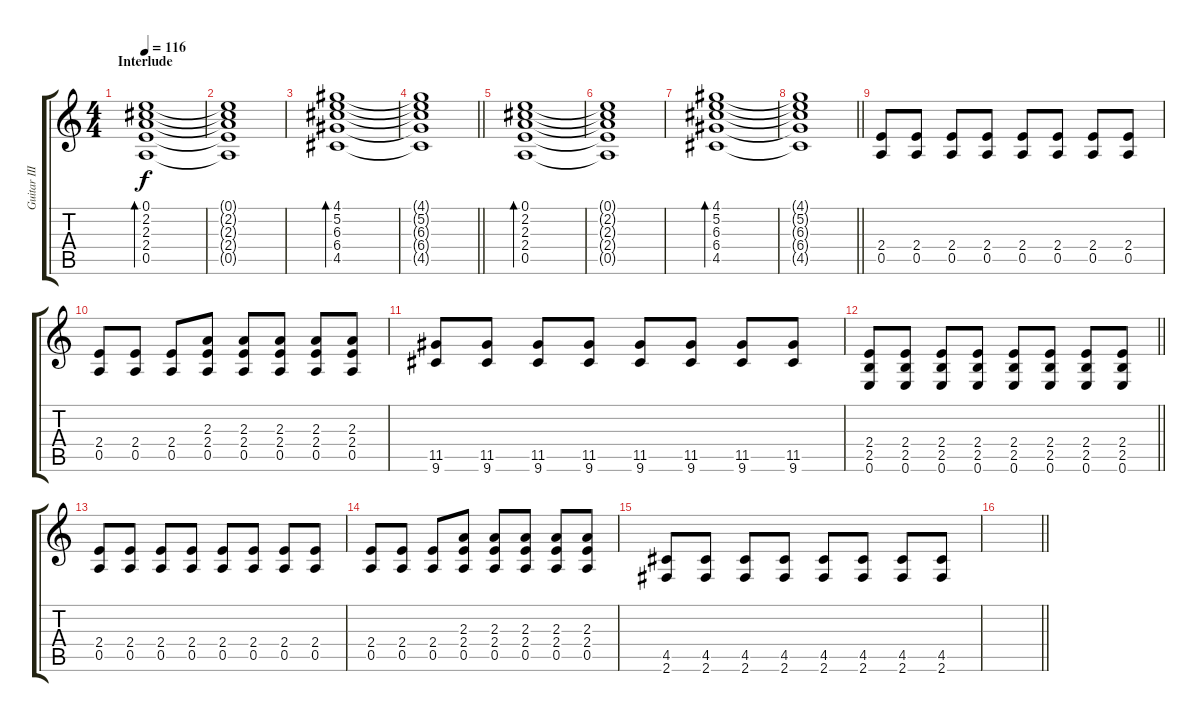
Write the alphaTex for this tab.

\track ("Guitar III" "Guitar III") {instrument acousticguitarsteel}
\staff {score tabs}
\tuning (E4 B3 G3 D3 A2 E2) {hide}
\ts (4 4)
\section ("" "Interlude")
\tempo 116
\clef g2
\ks c
(0.1 2.2 2.3 2.4 0.5).1{bd 120 dy f} |
(0.1{t} 2.2{t} 2.3{t} 2.4{t} 0.5{t}).1 |
(4.1 5.2 6.3 6.4 4.5).1{bd 120} |
\barLineRight lightlight
(4.1{t} 5.2{t} 6.3{t} 6.4{t} 4.5{t}).1 |
(0.1 2.2 2.3 2.4 0.5).1{bd 120} |
(0.1{t} 2.2{t} 2.3{t} 2.4{t} 0.5{t}).1 |
(4.1 5.2 6.3 6.4 4.5).1{bd 120} |
\barLineRight lightlight
(4.1{t} 5.2{t} 6.3{t} 6.4{t} 4.5{t}).1 |
(2.4 0.5).8 (2.4 0.5).8 (2.4 0.5).8 (2.4 0.5).8 (2.4 0.5).8 (2.4 0.5).8 (2.4 0.5).8 (2.4 0.5).8 |
(2.4 0.5).8 (2.4 0.5).8 (2.4 0.5).8 (2.3 2.4 0.5).8 (2.3 2.4 0.5).8 (2.3 2.4 0.5).8 (2.3 2.4 0.5).8 (2.3 2.4 0.5).8 |
(11.5 9.6).8 (11.5 9.6).8 (11.5 9.6).8 (11.5 9.6).8 (11.5 9.6).8 (11.5 9.6).8 (11.5 9.6).8 (11.5 9.6).8 |
\barLineRight lightlight
(2.4 2.5 0.6).8 (2.4 2.5 0.6).8 (2.4 2.5 0.6).8 (2.4 2.5 0.6).8 (2.4 2.5 0.6).8 (2.4 2.5 0.6).8 (2.4 2.5 0.6).8 (2.4 2.5 0.6).8 |
(2.4 0.5).8 (2.4 0.5).8 (2.4 0.5).8 (2.4 0.5).8 (2.4 0.5).8 (2.4 0.5).8 (2.4 0.5).8 (2.4 0.5).8 |
(2.4 0.5).8 (2.4 0.5).8 (2.4 0.5).8 (2.3 2.4 0.5).8 (2.3 2.4 0.5).8 (2.3 2.4 0.5).8 (2.3 2.4 0.5).8 (2.3 2.4 0.5).8 |
(4.5 2.6).8 (4.5 2.6).8 (4.5 2.6).8 (4.5 2.6).8 (4.5 2.6).8 (4.5 2.6).8 (4.5 2.6).8 (4.5 2.6).8 |
\barLineRight lightlight
